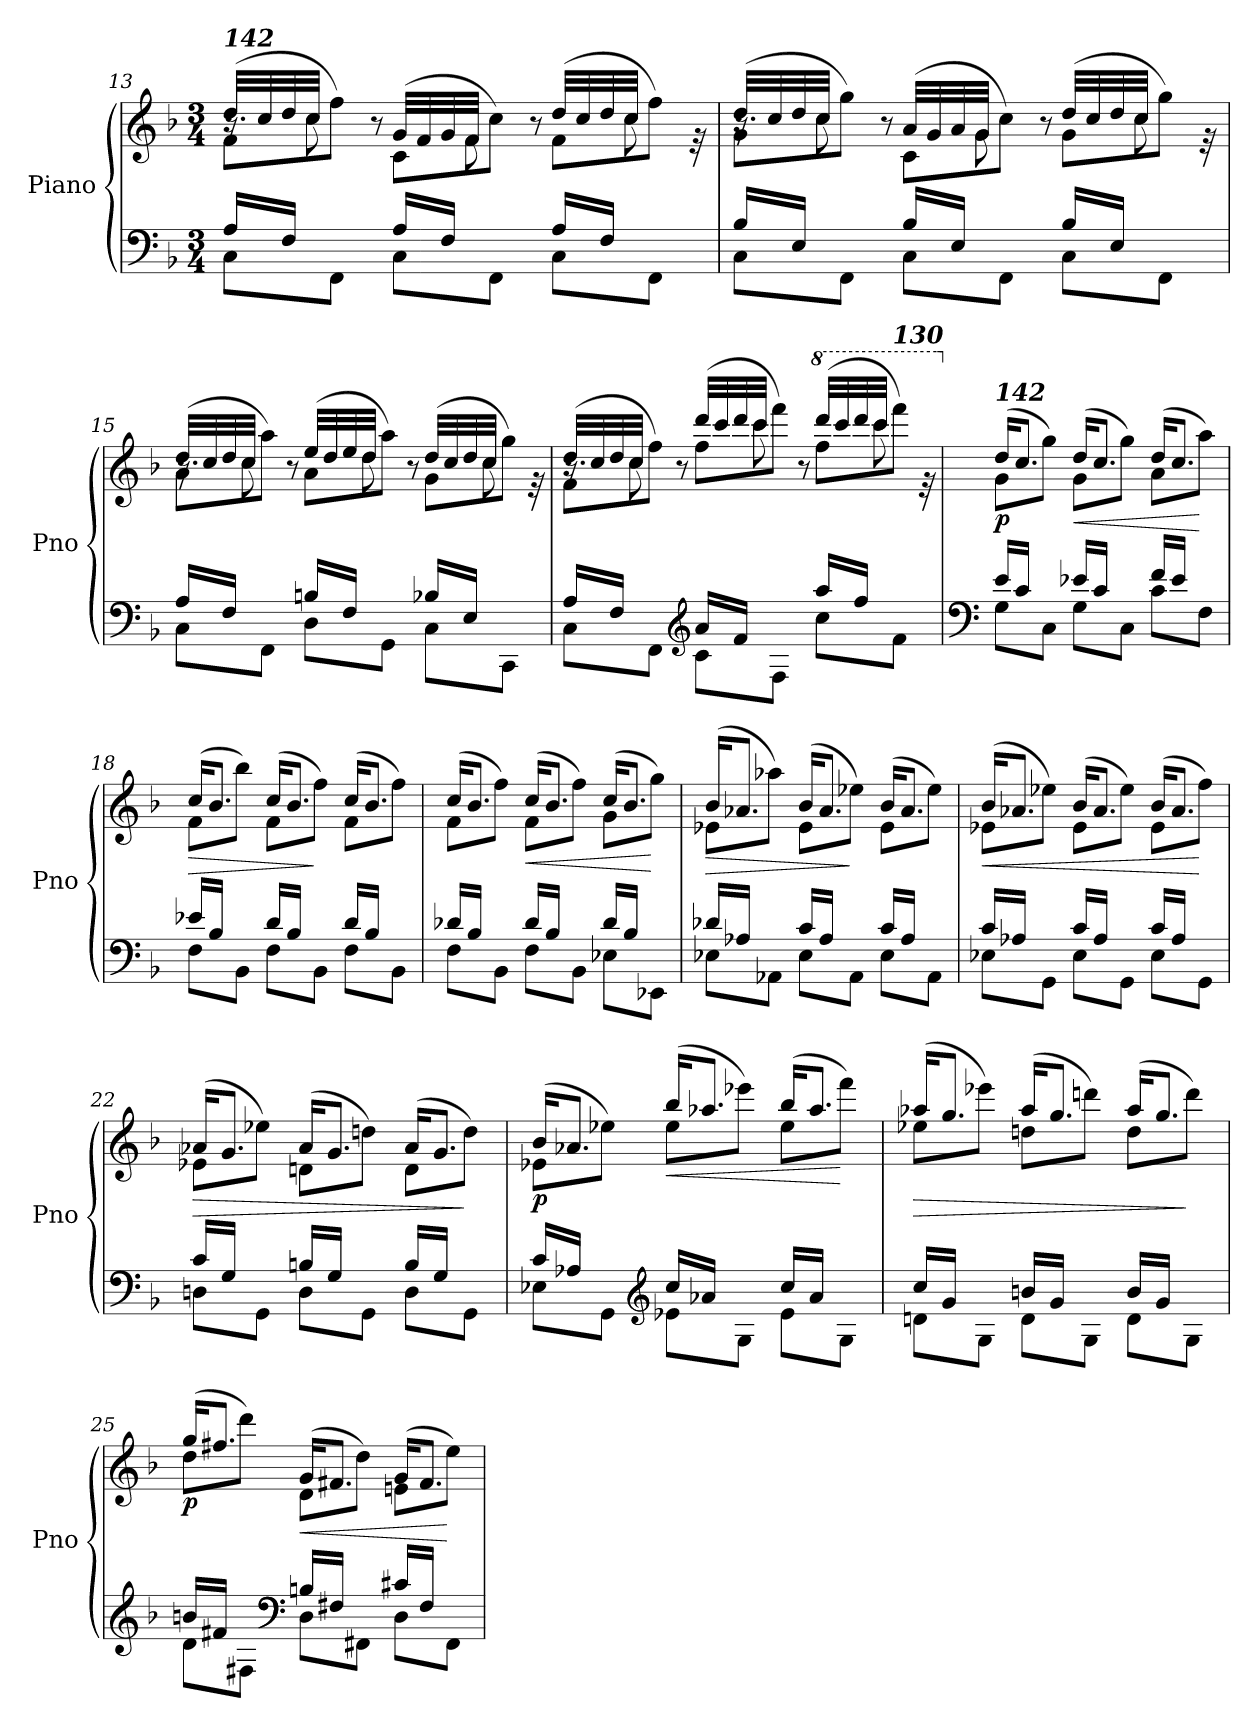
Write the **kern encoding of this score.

**kern	**kern	**dynam
*part1	*part1	*part1
*staff2	*staff1	*staff1/2
*I"Piano	*	*
*I'Pno	*	*
*clefF4	*clefG2	*
*k[b-]	*k[b-]	*
*M3/4	*M3/4	*
=13	=13	=13
*^	*^	*
*	*	*	*^	*
!	!	!LO:TX:a:Bi:t=142	!	!	!
16A/LL	8C\L	(>32dd/LLL	8f\L	16.r	.
.	.	32cc/	.	.	.
16F/JJ	.	32dd/	.	.	.
.	.	32cc/JJJ	.	8cc\	.
8ryy	8FF\J	8ryy	8ff\J)	.	.
.	.	.	.	8r	.
16A/LL	8C\L	(>32g/LLL	8c\L	.	.
.	.	32f/	.	.	.
16F/JJ	.	32g/	.	.	.
.	.	32f/JJJ	.	8f\	.
8ryy	8FF\J	8ryy	8cc\J)	.	.
.	.	.	.	8r	.
16A/LL	8C\L	(>32dd/LLL	8f\L	.	.
.	.	32cc/	.	.	.
16F/JJ	.	32dd/	.	.	.
.	.	32cc/JJJ	.	8cc\	.
8ryy	8FF\J	8ryy	8ff\J)	.	.
.	.	.	.	32r	.
=14	=14	=14	=14	=14	=14
16B-/LL	8C\L	(>32dd/LLL	8g\L	16.r	.
.	.	32cc/	.	.	.
16E/JJ	.	32dd/	.	.	.
.	.	32cc/JJJ	.	8cc\	.
8ryy	8FF\J	8ryy	8gg\J)	.	.
.	.	.	.	8r	.
16B-/LL	8C\L	(>32a/LLL	8c\L	.	.
.	.	32g/	.	.	.
16E/JJ	.	32a/	.	.	.
.	.	32g/JJJ	.	8g\	.
8ryy	8FF\J	8ryy	8cc\J)	.	.
.	.	.	.	8r	.
16B-/LL	8C\L	(>32dd/LLL	8g\L	.	.
.	.	32cc/	.	.	.
16E/JJ	.	32dd/	.	.	.
.	.	32cc/JJJ	.	8cc\	.
8ryy	8FF\J	8ryy	8gg\J)	.	.
.	.	.	.	32r	.
!!LO:PB:g=z	!!	!!
=15	=15	=15	=15	=15	=15
16A/LL	8C\L	(>32dd/LLL	8a\L	16.r	.
.	.	32cc/	.	.	.
16F/JJ	.	32dd/	.	.	.
.	.	32cc/JJJ	.	8cc\	.
8ryy	8FF\J	8ryy	8aa\J)	.	.
.	.	.	.	8r	.
16Bn/LL	8D\L	(>32ee/LLL	8a\L	.	.
.	.	32dd/	.	.	.
16F/JJ	.	32ee/	.	.	.
.	.	32dd/JJJ	.	8dd\	.
8ryy	8GG\J	8ryy	8aa\J)	.	.
.	.	.	.	8r	.
16B-X/LL	8C\L	(>32dd/LLL	8g\L	.	.
.	.	32cc/	.	.	.
16E/JJ	.	32dd/	.	.	.
.	.	32cc/JJJ	.	8cc\	.
8ryy	8CC\J	8ryy	8gg\J)	.	.
.	.	.	.	32r	.
=16	=16	=16	=16	=16	=16
16A/LL	8C\L	(>32dd/LLL	8f\L	16.r	.
.	.	32cc/	.	.	.
16F/JJ	.	32dd/	.	.	.
.	.	32cc/JJJ	.	8cc\	.
8ryy	8FF\J	8ryy	8ff\J)	.	.
.	.	.	.	8r	.
*clefG2	*	*	*	*	*
16a/LL	8c\L	(>32ddd/LLL	8ff\L	.	.
.	.	32ccc/	.	.	.
16f/JJ	.	32ddd/	.	.	.
.	.	32ccc/JJJ	.	8ccc\	.
8ryy	8F\J	8ryy	8fff\J)	.	.
.	.	.	.	8r	.
*	*	*8va	*	*	*
16aa/LL	8cc\L	(>32dddd/LLL	8fff\L	.	.
.	.	32cccc/	.	.	.
16ff/JJ	.	32dddd/	.	.	.
.	.	32cccc/JJJ	.	8cccc\	.
!	!	!LO:TX:a:Bi:t=130	!	!	!
8ryy	8f\J	8ryy	8ffff\J)	.	.
.	.	.	.	32r	.
*	*	*v	*v	*v	*
=17	=17	=17	=17
*clefF4	*	*	*
*	*	*X8va	*
*	*	*^	*
*	*	*	*^	*
!	!	!LO:TX:a:Bi:t=142	!	!	!
!	!	!	!	!	!LO:DY:b
*	*	*	*v	*v	*
16e/LL	8G\L	(>16dd/KL	8g\L	p
16c/JJ	.	8.cc/J	.	.
8ryy	8C\J	.	8gg\J)	.
!	!	!	!	!LO:HP:b
16e-X/LL	8G\L	(>16dd/KL	8g\L	<
16c/JJ	.	8.cc/J	.	.
8ryy	8C\J	.	8gg\J)	.
16f/LL	8c\L	(>16dd/KL	8a\L	.
16e-/JJ	.	8.cc/J	.	.
8ryy	8F\J	.	8aa\J)	[
!!LO:LB:g=z	!!
=18	=18	=18	=18	=18
!	!	!	!	!LO:HP:b
16e-X/LL	8F\L	(>16cc/KL	8f\L	>
16B-/JJ	.	8.b-/J	.	.
8ryy	8BB-\J	.	8bb-\J)	.
16d/LL	8F\L	(>16cc/KL	8f\L	.
16B-/JJ	.	8.b-/J	.	.
8ryy	8BB-\J	.	8ff\J)	]
16d/LL	8F\L	(>16cc/KL	8f\L	.
16B-/JJ	.	8.b-/J	.	.
8ryy	8BB-\J	.	8ff\J)	.
=19	=19	=19	=19	=19
16d-X/LL	8F\L	(>16cc/KL	8f\L	.
16B-/JJ	.	8.b-/J	.	.
8ryy	8BB-\J	.	8ff\J)	.
!	!	!	!	!LO:HP:b
16d-/LL	8F\L	(>16cc/KL	8f\L	<
16B-/JJ	.	8.b-/J	.	.
8ryy	8BB-\J	.	8ff\J)	.
16d-/LL	8E-X\L	(>16cc/KL	8g\L	.
16B-/JJ	.	8.b-/J	.	.
8ryy	8EE-X\J	.	8gg\J)	[
=20	=20	=20	=20	=20
!	!	!	!	!LO:HP:b
16d-X/LL	8E-X\L	(>16b-/KL	8e-X\L	>
16A-X/JJ	.	8.a-X/J	.	.
8ryy	8AA-X\J	.	8aa-X\J)	.
16c/LL	8E-\L	(>16b-/KL	8e-\L	.
16A-/JJ	.	8.a-/J	.	.
8ryy	8AA-\J	.	8ee-X\J)	]
16c/LL	8E-\L	(>16b-/KL	8e-\L	.
16A-/JJ	.	8.a-/J	.	.
8ryy	8AA-\J	.	8ee-\J)	.
=21	=21	=21	=21	=21
!	!	!	!	!LO:HP:b
16c/LL	8E-X\L	(>16b-/KL	8e-X\L	<
16A-X/JJ	.	8.a-X/J	.	.
8ryy	8GG\J	.	8ee-X\J)	.
16c/LL	8E-\L	(>16b-/KL	8e-\L	.
16A-/JJ	.	8.a-/J	.	.
8ryy	8GG\J	.	8ee-\J)	.
16c/LL	8E-\L	(>16b-/KL	8e-\L	.
16A-/JJ	.	8.a-/J	.	.
8ryy	8GG\J	.	8ff\J)	[
!!LO:LB:g=z	!!
=22	=22	=22	=22	=22
!	!	!	!	!LO:HP:b
16c/LL	8Dn\L	(>16a-X/KL	8e-X\L	>
16G/JJ	.	8.g/J	.	.
8ryy	8GG\J	.	8ee-X\J)	.
16Bn/LL	8D\L	(>16a-/KL	8dn\L	.
16G/JJ	.	8.g/J	.	.
8ryy	8GG\J	.	8ddn\J)	.
16B/LL	8D\L	(>16a-/KL	8d\L	.
16G/JJ	.	8.g/J	.	.
8ryy	8GG\J	.	8dd\J)	]
=23	=23	=23	=23	=23
!	!	!	!	!LO:DY:b
16c/LL	8E-X\L	(>16b-/KL	8e-X\L	p
16A-X/JJ	.	8.a-X/J	.	.
8ryy	8GG\J	.	8ee-X\J)	.
*clefG2	*	*	*	*
!	!	!	!	!LO:HP:b
16cc/LL	8e-X\L	(>16bb-/KL	8ee-\L	<
16a-X/JJ	.	8.aa-X/J	.	.
8ryy	8G\J	.	8eee-X\J)	.
16cc/LL	8e-\L	(>16bb-/KL	8ee-\L	.
16a-/JJ	.	8.aa-/J	.	.
8ryy	8G\J	.	8fff\J)	[
=24	=24	=24	=24	=24
!	!	!	!	!LO:HP:b
16cc/LL	8dn\L	(>16aa-X/KL	8ee-X\L	>
16g/JJ	.	8.gg/J	.	.
8ryy	8G\J	.	8eee-X\J)	.
16bn/LL	8d\L	(>16aa-/KL	8ddn\L	.
16g/JJ	.	8.gg/J	.	.
8ryy	8G\J	.	8dddn\J)	.
16b/LL	8d\L	(>16aa-/KL	8dd\L	.
16g/JJ	.	8.gg/J	.	.
8ryy	8G\J	.	8ddd\J)	]
!!LO:LB:g=z	!!
=25	=25	=25	=25	=25
!	!	!	!	!LO:DY:b
16bn/LL	8d\L	(>16gg/KL	8dd\L	p
16f#X/JJ	.	8.ff#X/J	.	.
8ryy	8F#X\J	.	8ddd\J)	.
*clefF4	*	*	*	*
!	!	!	!	!LO:HP:b
16Bn/LL	8D\L	(>16g/KL	8d\L	<
16F#X/JJ	.	8.f#X/J	.	.
8ryy	8FF#X\J	.	8dd\J)	.
16c#X/LL	8D\L	(>16g/KL	8en\L	.
16F#/JJ	.	8.f#/J	.	.
8ryy	8FF#\J	.	8ee\J)	[
*v	*v	*	*	*
*	*v	*v	*
=	=	=
*-	*-	*-
